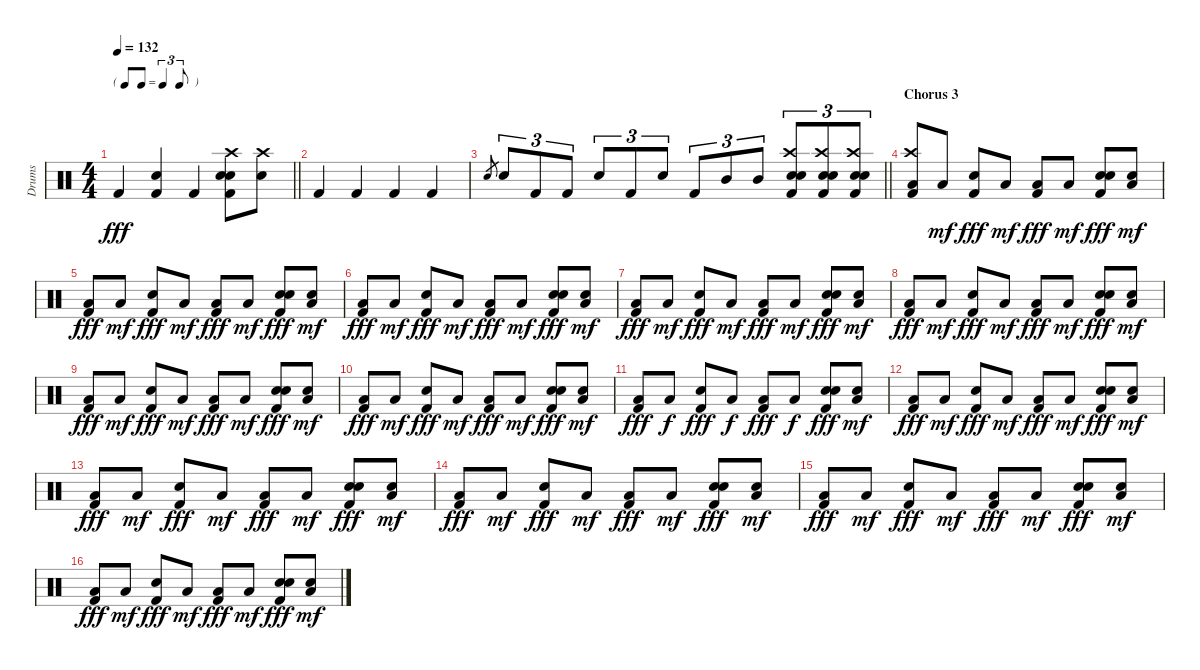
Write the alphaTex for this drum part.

\track ("Drums" "Drums") {instrument percussion}
\staff {score}
\articulation defaults
\ts (4 4)
\tf triplet8th
\tempo 132
\clef neutral
\barLineRight lightlight
\ks c "Kick (hit) 2".4{dy fff}
("Snare (hit) 2" "Kick (hit) 2").4 "Kick (hit) 2".4 ("Crash high (hit)" "Hand Clap (hit)" "Snare (hit) 2" "Kick (hit) 2").8 ("Crash high (hit)" "Hand Clap (hit)").8 |
"Kick (hit) 2".4 "Kick (hit) 2".4 "Kick (hit) 2".4 "Kick (hit) 2".4 |
\barLineRight lightlight "Snare (hit) 2".8{gr} "Snare (hit) 2".8{tu (3 2)} "Kick (hit) 2".8{tu (3 2)} "Kick (hit) 2".8{tu (3 2)} "Snare (hit) 2".8{tu (3 2)} "Kick (hit) 2".8{tu (3 2)} "Snare (hit) 2".8{tu (3 2)} "Kick (hit) 2".8{tu (3 2)} "Mid Tom (hit)".8{tu (3 2)} "Mid Tom (hit)".8{tu (3 2)}
("Crash high (hit)" "Hand Clap (hit)" "Snare (hit) 2" "Kick (hit) 2").8{tu (3 2)} ("Crash high (hit)" "Hand Clap (hit)" "Snare (hit) 2" "Kick (hit) 2").8{tu (3 2)} ("Crash high (hit)" "Hand Clap (hit)" "Snare (hit) 2" "Kick (hit) 2").8{tu (3 2)} |
\section ("" "Chorus 3")
("Crash high (hit)" "Low Floor Tom (hit)" "Kick (hit) 2").8 "Low Floor Tom (hit)".8{dy mf} ("Snare (hit) 2" "Kick (hit) 2").8{dy fff} "Low Floor Tom (hit)".8{dy mf} ("Low Floor Tom (hit)" "Kick (hit) 2").8{dy fff} "Low Floor Tom (hit)".8{dy mf} ("Hand Clap (hit)" "Snare (hit) 2" "Kick (hit) 2").8{dy fff} ("Hand Clap (hit)" "Low Floor Tom (hit)").8{dy mf} |
("Low Floor Tom (hit)" "Kick (hit) 2").8{dy fff} "Low Floor Tom (hit)".8{dy mf} ("Snare (hit) 2" "Kick (hit) 2").8{dy fff} "Low Floor Tom (hit)".8{dy mf} ("Low Floor Tom (hit)" "Kick (hit) 2").8{dy fff} "Low Floor Tom (hit)".8{dy mf} ("Hand Clap (hit)" "Snare (hit) 2" "Kick (hit) 2").8{dy fff} ("Hand Clap (hit)" "Low Floor Tom (hit)").8{dy mf} |
("Low Floor Tom (hit)" "Kick (hit) 2").8{dy fff} "Low Floor Tom (hit)".8{dy mf} ("Snare (hit) 2" "Kick (hit) 2").8{dy fff} "Low Floor Tom (hit)".8{dy mf} ("Low Floor Tom (hit)" "Kick (hit) 2").8{dy fff} "Low Floor Tom (hit)".8{dy mf} ("Hand Clap (hit)" "Snare (hit) 2" "Kick (hit) 2").8{dy fff} ("Hand Clap (hit)" "Low Floor Tom (hit)").8{dy mf} |
("Low Floor Tom (hit)" "Kick (hit) 2").8{dy fff} "Low Floor Tom (hit)".8{dy mf} ("Snare (hit) 2" "Kick (hit) 2").8{dy fff} "Low Floor Tom (hit)".8{dy mf} ("Low Floor Tom (hit)" "Kick (hit) 2").8{dy fff} "Low Floor Tom (hit)".8{dy mf} ("Hand Clap (hit)" "Snare (hit) 2" "Kick (hit) 2").8{dy fff} ("Hand Clap (hit)" "Low Floor Tom (hit)").8{dy mf} |
("Low Floor Tom (hit)" "Kick (hit) 2").8{dy fff} "Low Floor Tom (hit)".8{dy mf} ("Snare (hit) 2" "Kick (hit) 2").8{dy fff} "Low Floor Tom (hit)".8{dy mf} ("Low Floor Tom (hit)" "Kick (hit) 2").8{dy fff} "Low Floor Tom (hit)".8{dy mf} ("Hand Clap (hit)" "Snare (hit) 2" "Kick (hit) 2").8{dy fff} ("Hand Clap (hit)" "Low Floor Tom (hit)").8{dy mf} |
("Low Floor Tom (hit)" "Kick (hit) 2").8{dy fff} "Low Floor Tom (hit)".8{dy mf} ("Snare (hit) 2" "Kick (hit) 2").8{dy fff} "Low Floor Tom (hit)".8{dy mf} ("Low Floor Tom (hit)" "Kick (hit) 2").8{dy fff} "Low Floor Tom (hit)".8{dy mf} ("Hand Clap (hit)" "Snare (hit) 2" "Kick (hit) 2").8{dy fff} ("Hand Clap (hit)" "Low Floor Tom (hit)").8{dy mf} |
("Low Floor Tom (hit)" "Kick (hit) 2").8{dy fff} "Low Floor Tom (hit)".8{dy mf} ("Snare (hit) 2" "Kick (hit) 2").8{dy fff} "Low Floor Tom (hit)".8{dy mf} ("Low Floor Tom (hit)" "Kick (hit) 2").8{dy fff} "Low Floor Tom (hit)".8{dy mf} ("Hand Clap (hit)" "Snare (hit) 2" "Kick (hit) 2").8{dy fff} ("Hand Clap (hit)" "Low Floor Tom (hit)").8{dy mf} |
("Low Floor Tom (hit)" "Kick (hit) 2").8{dy fff} "Low Floor Tom (hit)".8{dy f} ("Snare (hit) 2" "Kick (hit) 2").8{dy fff} "Low Floor Tom (hit)".8{dy f} ("Low Tom (hit)" "Kick (hit) 2").8{dy fff} "Low Floor Tom (hit)".8{dy f} ("Hand Clap (hit)" "Snare (hit) 2" "Kick (hit) 2").8{dy fff} ("Hand Clap (hit)" "Low Floor Tom (hit)").8{dy mf} |
("Low Floor Tom (hit)" "Kick (hit) 2").8{dy fff} "Low Floor Tom (hit)".8{dy mf} ("Snare (hit) 2" "Kick (hit) 2").8{dy fff} "Low Floor Tom (hit)".8{dy mf} ("Low Floor Tom (hit)" "Kick (hit) 2").8{dy fff} "Low Floor Tom (hit)".8{dy mf} ("Hand Clap (hit)" "Snare (hit) 2" "Kick (hit) 2").8{dy fff} ("Hand Clap (hit)" "Low Floor Tom (hit)").8{dy mf} |
("Low Floor Tom (hit)" "Kick (hit) 2").8{dy fff} "Low Floor Tom (hit)".8{dy mf} ("Snare (hit) 2" "Kick (hit) 2").8{dy fff} "Low Floor Tom (hit)".8{dy mf} ("Low Floor Tom (hit)" "Kick (hit) 2").8{dy fff} "Low Floor Tom (hit)".8{dy mf} ("Hand Clap (hit)" "Snare (hit) 2" "Kick (hit) 2").8{dy fff} ("Hand Clap (hit)" "Low Floor Tom (hit)").8{dy mf} |
("Low Floor Tom (hit)" "Kick (hit) 2").8{dy fff} "Low Floor Tom (hit)".8{dy mf} ("Snare (hit) 2" "Kick (hit) 2").8{dy fff} "Low Floor Tom (hit)".8{dy mf} ("Low Floor Tom (hit)" "Kick (hit) 2").8{dy fff} "Low Floor Tom (hit)".8{dy mf} ("Hand Clap (hit)" "Snare (hit) 2" "Kick (hit) 2").8{dy fff} ("Hand Clap (hit)" "Low Floor Tom (hit)").8{dy mf} |
("Low Floor Tom (hit)" "Kick (hit) 2").8{dy fff} "Low Floor Tom (hit)".8{dy mf} ("Snare (hit) 2" "Kick (hit) 2").8{dy fff} "Low Floor Tom (hit)".8{dy mf} ("Low Floor Tom (hit)" "Kick (hit) 2").8{dy fff} "Low Floor Tom (hit)".8{dy mf} ("Hand Clap (hit)" "Snare (hit) 2" "Kick (hit) 2").8{dy fff} ("Hand Clap (hit)" "Low Floor Tom (hit)").8{dy mf} |
("Low Floor Tom (hit)" "Kick (hit) 2").8{dy fff} "Low Floor Tom (hit)".8{dy mf} ("Snare (hit) 2" "Kick (hit) 2").8{dy fff} "Low Floor Tom (hit)".8{dy mf} ("Low Floor Tom (hit)" "Kick (hit) 2").8{dy fff} "Low Floor Tom (hit)".8{dy mf} ("Hand Clap (hit)" "Snare (hit) 2" "Kick (hit) 2").8{dy fff} ("Hand Clap (hit)" "Low Floor Tom (hit)").8{dy mf}
